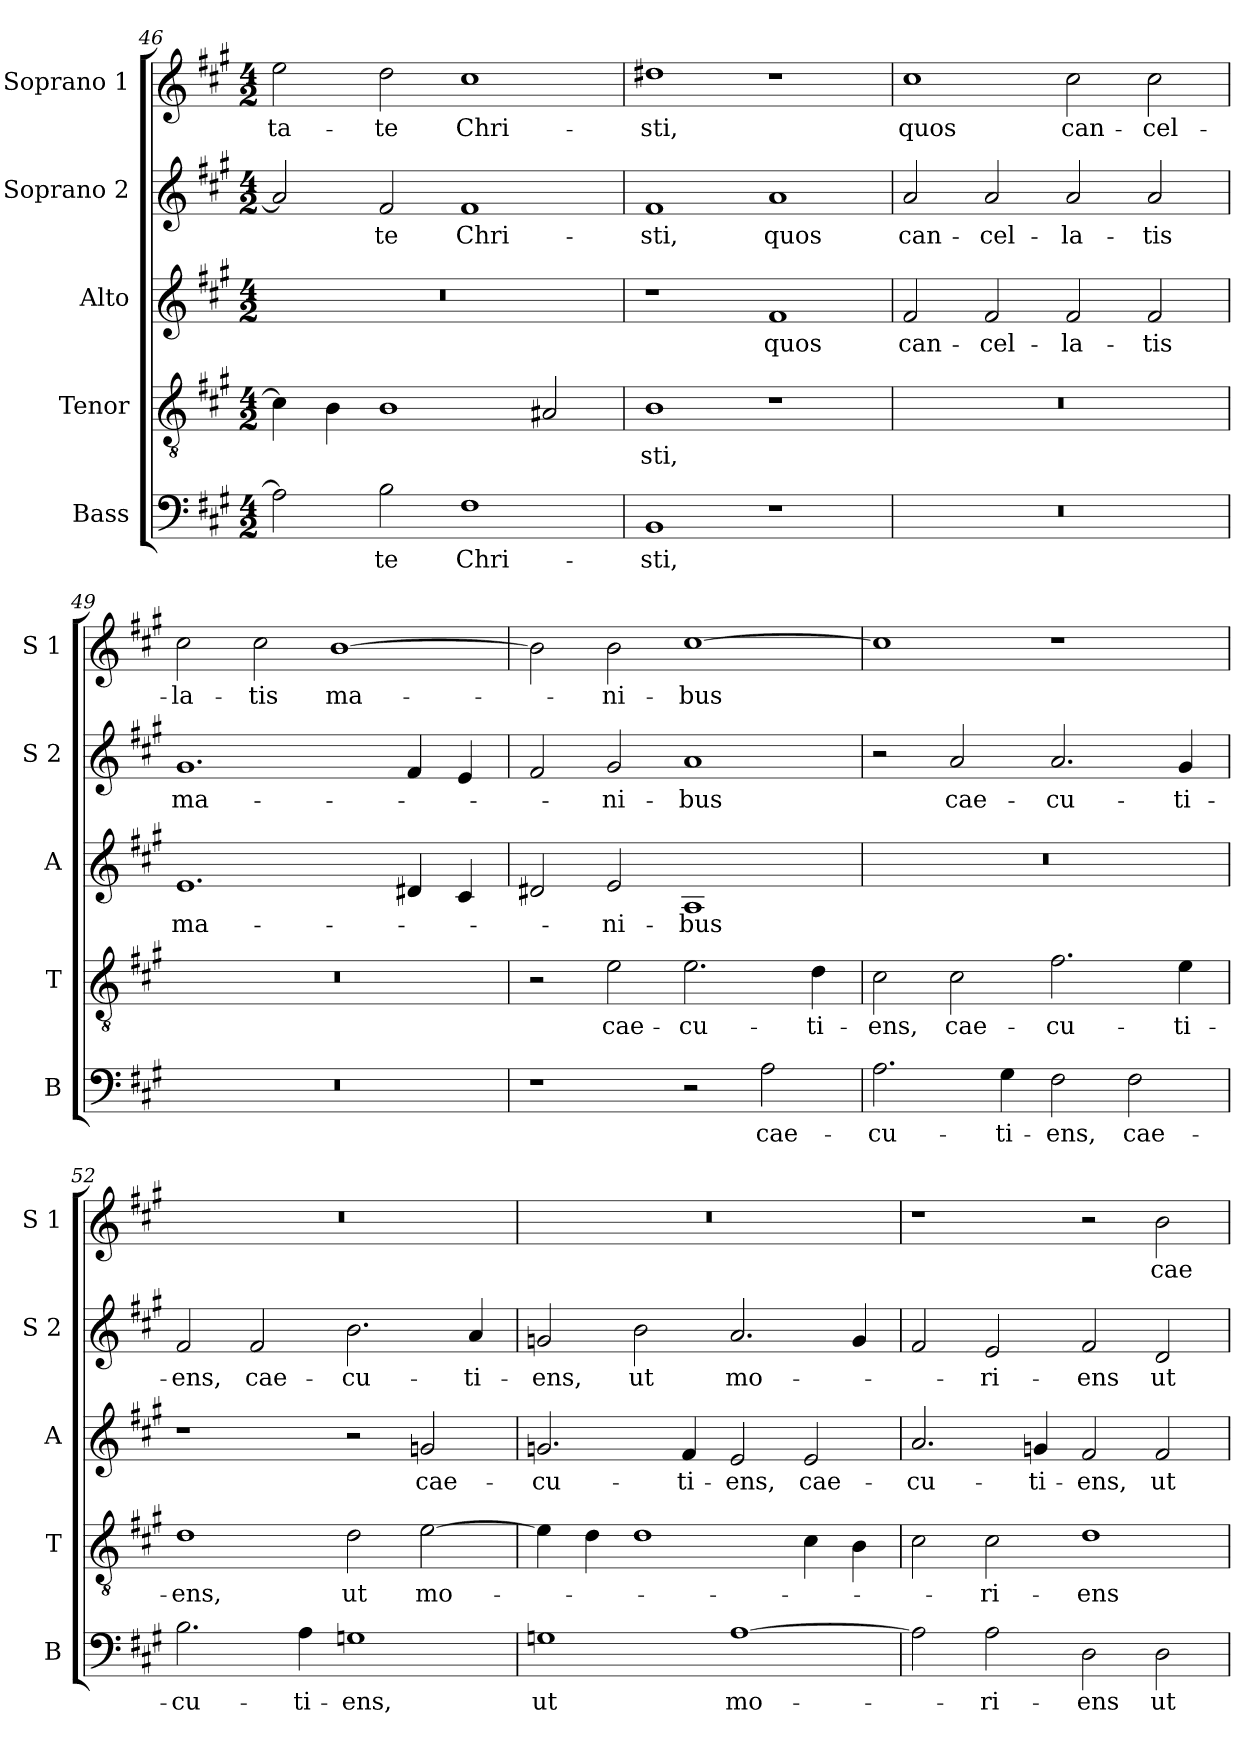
**kern	**text	**kern	**text	**kern	**text	**kern	**text	**kern	**text
*part5	*part5	*part4	*part4	*part3	*part3	*part2	*part2	*part1	*part1
*staff5	*staff5	*staff4	*staff4	*staff3	*staff3	*staff2	*staff2	*staff1	*staff1
*I"Bass	*	*I"Tenor	*	*I"Alto	*	*I"Soprano 2	*	*I"Soprano 1	*
*I'B	*	*I'T	*	*I'A	*	*I'S 2	*	*I'S 1	*
*clefF4	*	*clefGv2	*	*clefG2	*	*clefG2	*	*clefG2	*
*k[f#c#g#]	*	*k[f#c#g#]	*	*k[f#c#g#]	*	*k[f#c#g#]	*	*k[f#c#g#]	*
*A:	*	*A:	*	*A:	*	*A:	*	*A:	*
*M4/2	*	*M4/2	*	*M4/2	*	*M4/2	*	*M4/2	*
=46	=46	=46	=46	=46	=46	=46	=46	=46	=46
!	!	!	!	!	!	!	!	!	!LO:LY:b
2A\]	.	4c#\]	.	0r	.	2a/]	.	2ee\	-ta-
.	.	4B\	.	.	.	.	.	.	.
!	!LO:LY:b	!	!	!	!	!	!LO:LY:b	!	!LO:LY:b
2B\	-te	1B	.	.	.	2f#/	-te	2dd\	-te
!	!LO:LY:b	!	!	!	!	!	!LO:LY:b	!	!LO:LY:b
1F#	Chri-	.	.	.	.	1f#	Chri-	1cc#	Chri-
.	.	2A#X/	.	.	.	.	.	.	.
!!LO:PB:g=z
=47	=47	=47	=47	=47	=47	=47	=47	=47	=47
!	!LO:LY:b	!	!LO:LY:b	!	!	!	!LO:LY:b	!	!LO:LY:b
1BB	-sti,	1B	-sti,	1r	.	1f#	-sti,	1dd#X	-sti,
!	!	!	!	!	!LO:LY:b	!	!LO:LY:b	!	!
1r	.	1r	.	1f#	quos	1a	quos	1r	.
=48	=48	=48	=48	=48	=48	=48	=48	=48	=48
!	!	!	!	!	!LO:LY:b	!	!LO:LY:b	!	!LO:LY:b
0r	.	0r	.	2f#/	can-	2a/	can-	1cc#	quos
!	!	!	!	!	!LO:LY:b	!	!LO:LY:b	!	!
.	.	.	.	2f#/	-cel-	2a/	-cel-	.	.
!	!	!	!	!	!LO:LY:b	!	!LO:LY:b	!	!LO:LY:b
.	.	.	.	2f#/	-la-	2a/	-la-	2cc#\	can-
!	!	!	!	!	!LO:LY:b	!	!LO:LY:b	!	!LO:LY:b
.	.	.	.	2f#/	-tis	2a/	-tis	2cc#\	-cel-
=49	=49	=49	=49	=49	=49	=49	=49	=49	=49
!	!	!	!	!	!LO:LY:b	!	!LO:LY:b	!	!LO:LY:b
0r	.	0r	.	1.e	ma-	1.g#	ma-	2cc#\	-la-
!	!	!	!	!	!	!	!	!	!LO:LY:b
.	.	.	.	.	.	.	.	2cc#\	-tis
!	!	!	!	!	!	!	!	!	!LO:LY:b
.	.	.	.	.	.	.	.	[1b	ma-
.	.	.	.	4d#X/	.	4f#/	.	.	.
.	.	.	.	4c#/	.	4e/	.	.	.
=50	=50	=50	=50	=50	=50	=50	=50	=50	=50
1r	.	2r	.	2d#X/	.	2f#/	.	2b\]	.
!	!	!	!LO:LY:b	!	!LO:LY:b	!	!LO:LY:b	!	!LO:LY:b
.	.	2e\	cae-	2e/	-ni-	2g#/	-ni-	2b\	-ni-
!	!	!	!LO:LY:b	!	!LO:LY:b	!	!LO:LY:b	!	!LO:LY:b
2r	.	2.e\	-cu-	1A	-bus	1a	-bus	[1cc#	-bus
!	!LO:LY:b	!	!	!	!	!	!	!	!
2A\	cae-	.	.	.	.	.	.	.	.
!	!	!	!LO:LY:b	!	!	!	!	!	!
.	.	4d\	-ti-	.	.	.	.	.	.
!!LO:LB:g=z
=51	=51	=51	=51	=51	=51	=51	=51	=51	=51
!	!LO:LY:b	!	!LO:LY:b	!	!	!	!	!	!
2.A\	-cu-	2c#\	-ens,	0r	.	2r	.	1cc#]	.
!	!	!	!LO:LY:b	!	!	!	!LO:LY:b	!	!
.	.	2c#\	cae-	.	.	2a/	cae-	.	.
!	!LO:LY:b	!	!	!	!	!	!	!	!
4G#\	-ti-	.	.	.	.	.	.	.	.
!	!LO:LY:b	!	!LO:LY:b	!	!	!	!LO:LY:b	!	!
2F#\	-ens,	2.f#\	-cu-	.	.	2.a/	-cu-	1r	.
!	!LO:LY:b	!	!	!	!	!	!	!	!
2F#\	cae-	.	.	.	.	.	.	.	.
!	!	!	!LO:LY:b	!	!	!	!LO:LY:b	!	!
.	.	4e\	-ti-	.	.	4g#/	-ti-	.	.
=52	=52	=52	=52	=52	=52	=52	=52	=52	=52
!	!LO:LY:b	!	!LO:LY:b	!	!	!	!LO:LY:b	!	!
2.B\	-cu-	1d	-ens,	1r	.	2f#/	-ens,	0r	.
!	!	!	!	!	!	!	!LO:LY:b	!	!
.	.	.	.	.	.	2f#/	cae-	.	.
!	!LO:LY:b	!	!	!	!	!	!	!	!
4A\	-ti-	.	.	.	.	.	.	.	.
!	!LO:LY:b	!	!LO:LY:b	!	!	!	!LO:LY:b	!	!
1Gn	-ens,	2d\	ut	2r	.	2.b\	-cu-	.	.
!	!	!	!LO:LY:b	!	!LO:LY:b	!	!	!	!
.	.	[2e\	mo-	2gn/	cae-	.	.	.	.
!	!	!	!	!	!	!	!LO:LY:b	!	!
.	.	.	.	.	.	4a/	-ti-	.	.
=53	=53	=53	=53	=53	=53	=53	=53	=53	=53
!	!LO:LY:b	!	!	!	!LO:LY:b	!	!LO:LY:b	!	!
1Gn	ut	4e\]	.	2.gn/	-cu-	2gn/	-ens,	0r	.
.	.	4d\	.	.	.	.	.	.	.
!	!	!	!	!	!	!	!LO:LY:b	!	!
.	.	1d	.	.	.	2b\	ut	.	.
!	!	!	!	!	!LO:LY:b	!	!	!	!
.	.	.	.	4f#/	-ti-	.	.	.	.
!	!LO:LY:b	!	!	!	!LO:LY:b	!	!LO:LY:b	!	!
[1A	mo-	.	.	2e/	-ens,	2.a/	mo-	.	.
!	!	!	!	!	!LO:LY:b	!	!	!	!
.	.	4c#\	.	2e/	cae-	.	.	.	.
.	.	4B\	.	.	.	4g/	.	.	.
!!LO:LB:g=z
=54	=54	=54	=54	=54	=54	=54	=54	=54	=54
!	!	!	!	!	!LO:LY:b	!	!	!	!
2A\]	.	2c#\	.	2.a/	-cu-	2f#/	.	1r	.
!	!LO:LY:b	!	!LO:LY:b	!	!	!	!LO:LY:b	!	!
2A\	-ri-	2c#\	-ri-	.	.	2e/	-ri-	.	.
!	!	!	!	!	!LO:LY:b	!	!	!	!
.	.	.	.	4gn/	-ti-	.	.	.	.
!	!LO:LY:b	!	!LO:LY:b	!	!LO:LY:b	!	!LO:LY:b	!	!
2D\	-ens	1d	-ens	2f#/	-ens,	2f#/	-ens	2r	.
!	!LO:LY:b	!	!	!	!LO:LY:b	!	!LO:LY:b	!	!LO:LY:b
2D\	ut	.	.	2f#/	ut	2d/	ut	2b\	cae-
=	=	=	=	=	=	=	=	=	=
*-	*-	*-	*-	*-	*-	*-	*-	*-	*-
